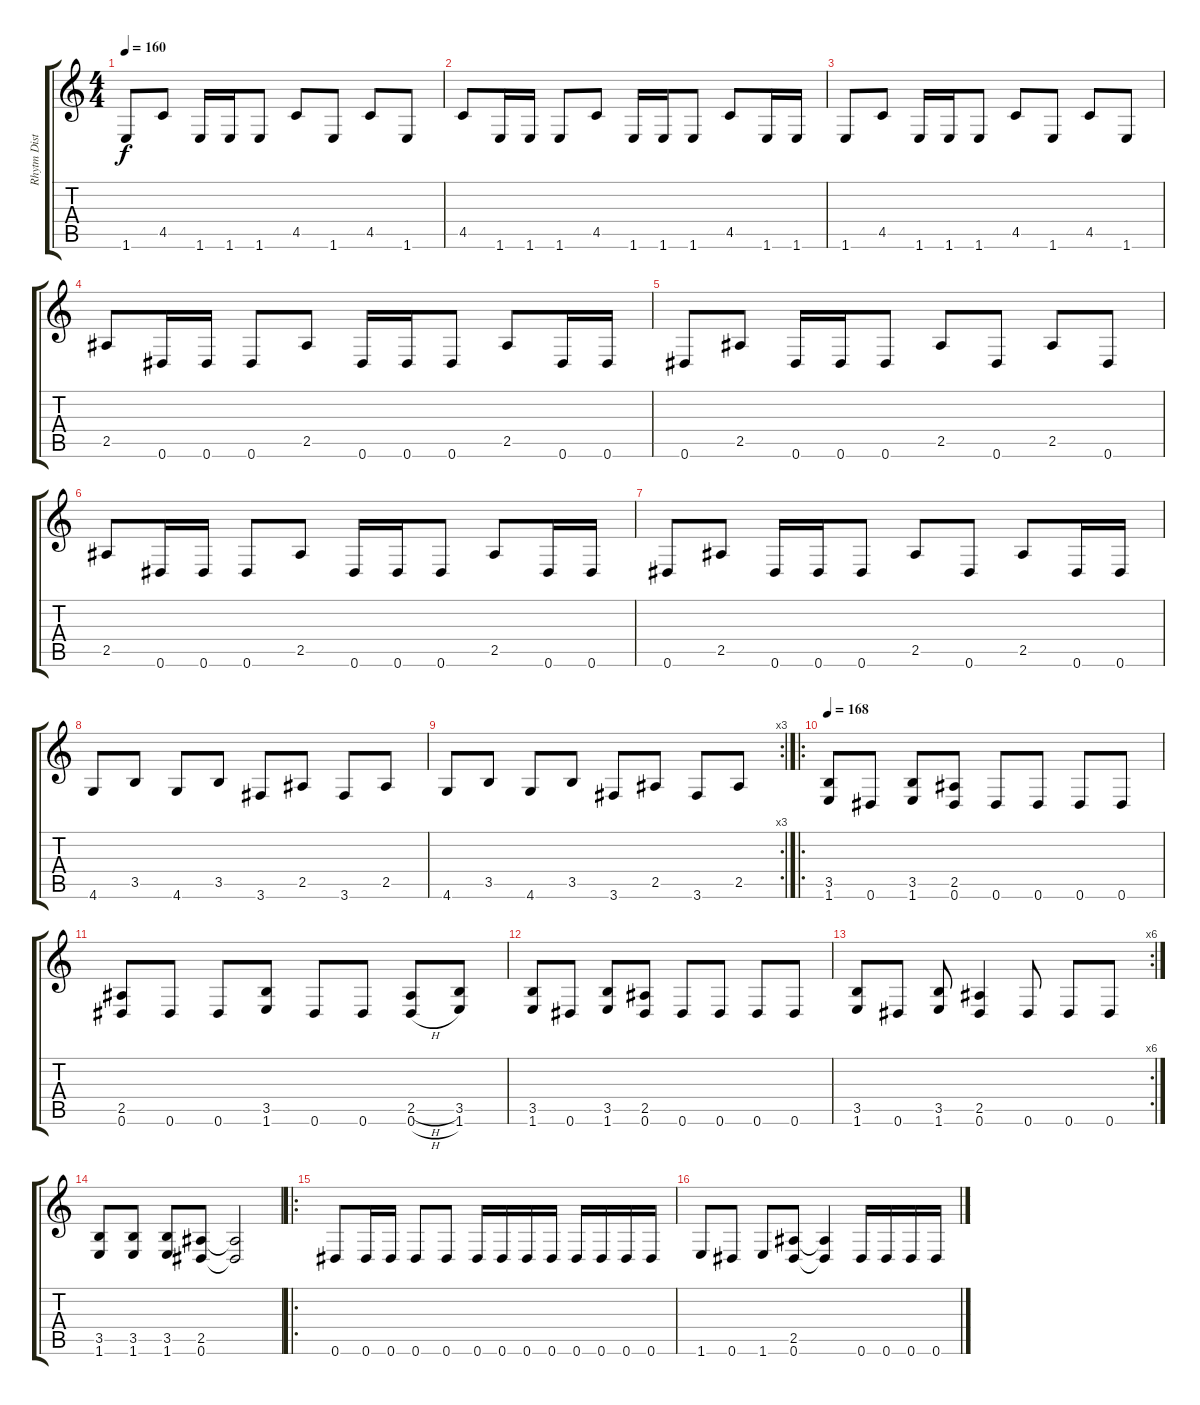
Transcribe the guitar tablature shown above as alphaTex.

\track ("Rhytm Distortion" "Rhytm Dist") {instrument overdrivenguitar}
\staff {score tabs}
\tuning (Eb4 Bb3 Gb3 Db3 Ab2 Eb2) {hide}
\ts (4 4)
\tempo 160
\clef g2
\ks c
1.6.8{dy f} 4.5.8 1.6.16 1.6.16 1.6.8 4.5.8 1.6.8 4.5.8 1.6.8 |
4.5.8 1.6.16 1.6.16 1.6.8 4.5.8 1.6.16 1.6.16 1.6.8 4.5.8 1.6.16 1.6.16 |
1.6.8 4.5.8 1.6.16 1.6.16 1.6.8 4.5.8 1.6.8 4.5.8 1.6.8 |
2.5.8 0.6.16 0.6.16 0.6.8 2.5.8 0.6.16 0.6.16 0.6.8 2.5.8 0.6.16 0.6.16 |
0.6.8 2.5.8 0.6.16 0.6.16 0.6.8 2.5.8 0.6.8 2.5.8 0.6.8 |
2.5.8 0.6.16 0.6.16 0.6.8 2.5.8 0.6.16 0.6.16 0.6.8 2.5.8 0.6.16 0.6.16 |
0.6.8 2.5.8 0.6.16 0.6.16 0.6.8 2.5.8 0.6.8 2.5.8 0.6.16 0.6.16 |
4.6.8 3.5.8 4.6.8 3.5.8 3.6.8 2.5.8 3.6.8 2.5.8 |
\rc 3
4.6.8 3.5.8 4.6.8 3.5.8 3.6.8 2.5.8 3.6.8 2.5.8 |
\ro
\tempo 168
(3.5 1.6).8 0.6.8 (3.5 1.6).8 (2.5 0.6).8 0.6.8 0.6.8 0.6.8 0.6.8 |
(2.5 0.6).8 0.6.8 0.6.8 (3.5 1.6).8 0.6.8 0.6.8 (2.5{h} 0.6{h}).8 (3.5 1.6).8 |
(3.5 1.6).8 0.6.8 (3.5 1.6).8 (2.5 0.6).8 0.6.8 0.6.8 0.6.8 0.6.8 |
\rc 6
(3.5 1.6).8 0.6.8 (3.5 1.6).8 (2.5 0.6).4 0.6.8 0.6.8 0.6.8 |
(3.5 1.6).8 (3.5 1.6).8 (3.5 1.6).8 (2.5 0.6).8 (2.5{t} 0.6{t}).2 |
\ro
0.6.8 0.6.16 0.6.16 0.6.8 0.6.8 0.6.16 0.6.16 0.6.16 0.6.16 0.6.16 0.6.16 0.6.16 0.6.16 |
1.6.8 0.6.8 1.6.8 (2.5 0.6).8 (2.5{t} 0.6{t}).4 0.6.16 0.6.16 0.6.16 0.6.16
